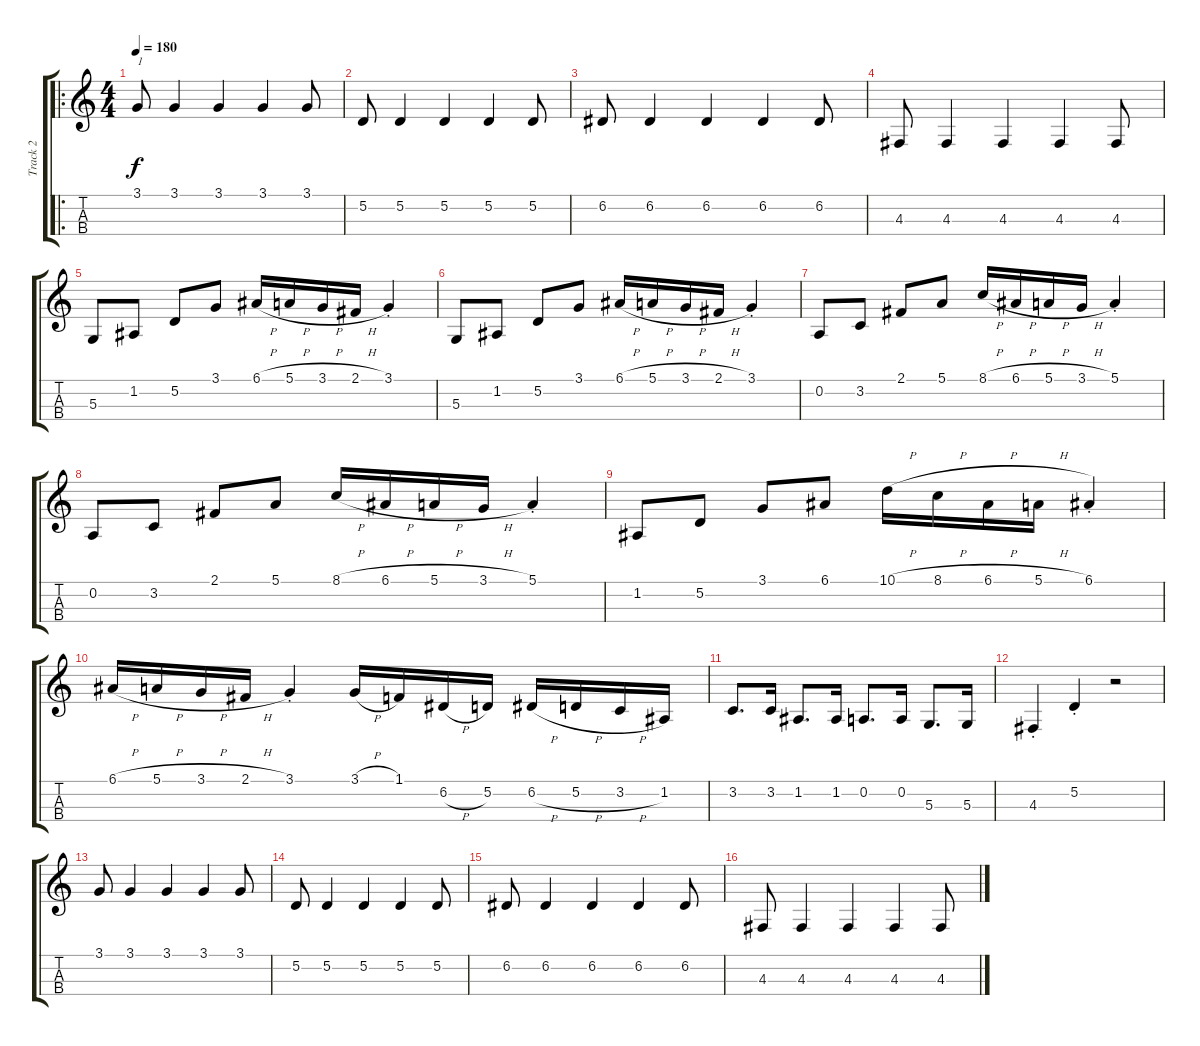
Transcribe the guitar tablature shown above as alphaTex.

\track ("Track 2" "Track 2") {instrument violin}
\staff {score tabs}
\tuning (E4 A3 D3 G2) {hide}
\ro
\ts (4 4)
\tempo 180
\clef g2
\ks c
3.1.8{txt "1" dy f instrument violin} 3.1.4 3.1.4 3.1.4 3.1.8 |
5.2.8 5.2.4 5.2.4 5.2.4 5.2.8 |
6.2.8 6.2.4 6.2.4 6.2.4 6.2.8 |
4.3.8 4.3.4 4.3.4 4.3.4 4.3.8 |
5.3.8 1.2.8 5.2.8 3.1.8 6.1{h}.16 5.1{h}.16 3.1{h}.16 2.1{h}.16 3.1{st}.4 |
5.3.8 1.2.8 5.2.8 3.1.8 6.1{h}.16 5.1{h}.16 3.1{h}.16 2.1{h}.16 3.1{st}.4 |
0.2.8 3.2.8 2.1.8 5.1.8 8.1{h}.16 6.1{h}.16 5.1{h}.16 3.1{h}.16 5.1{st}.4 |
0.2.8 3.2.8 2.1.8 5.1.8 8.1{h}.16 6.1{h}.16 5.1{h}.16 3.1{h}.16 5.1{st}.4 |
1.2.8 5.2.8 3.1.8 6.1.8 10.1{h}.16 8.1{h}.16 6.1{h}.16 5.1{h}.16 6.1{st}.4 |
6.1{h}.16 5.1{h}.16 3.1{h}.16 2.1{h}.16 3.1{st}.4 3.1{h}.16 1.1.16 6.2{h}.16 5.2.16 6.2{h}.16 5.2{h}.16 3.2{h}.16 1.2.16 |
3.2.8{d} 3.2.16 1.2.8{d} 1.2.16 0.2.8{d} 0.2.16 5.3.8{d} 5.3.16 |
4.3{st}.4 5.2{st}.4 r.2 |
3.1.8 3.1.4 3.1.4 3.1.4 3.1.8 |
5.2.8 5.2.4 5.2.4 5.2.4 5.2.8 |
6.2.8 6.2.4 6.2.4 6.2.4 6.2.8 |
4.3.8 4.3.4 4.3.4 4.3.4 4.3.8
